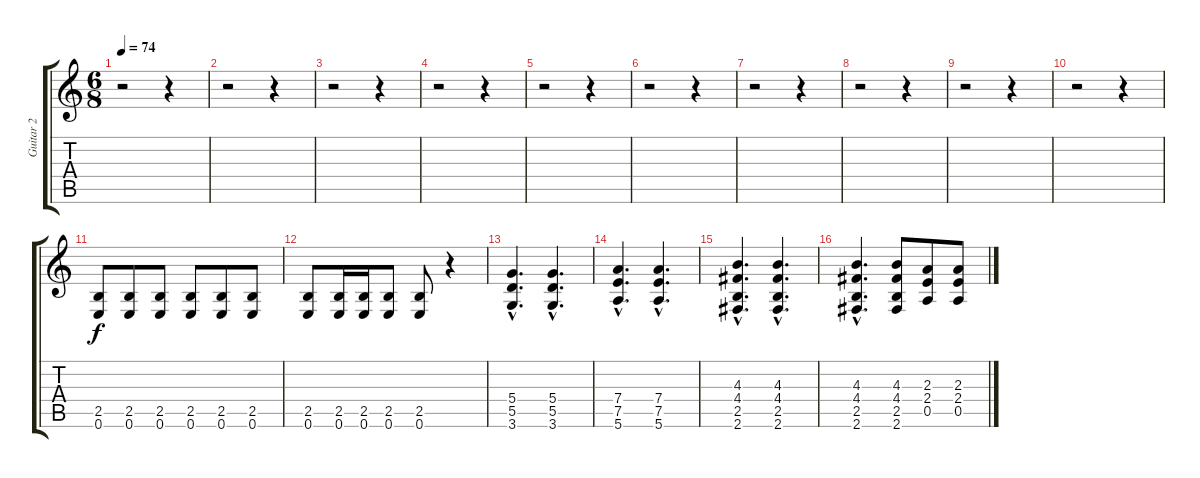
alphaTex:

\track ("Guitar 2" "Guitar 2") {instrument distortionguitar}
\staff {score tabs}
\tuning (E4 B3 G3 D3 A2 E2) {hide}
\ts (6 8)
\tempo 74
\clef g2
\ks c
r.2{dy f instrument distortionguitar} r.4 |
r.2 r.4 |
r.2 r.4 |
r.2 r.4 |
r.2 r.4 |
r.2 r.4 |
r.2 r.4 |
r.2 r.4 |
r.2 r.4 |
r.2 r.4 |
(2.5 0.6).8 (2.5 0.6).8 (2.5 0.6).8 (2.5 0.6).8 (2.5 0.6).8 (2.5 0.6).8 |
(2.5 0.6).8 (2.5 0.6).16 (2.5 0.6).16 (2.5 0.6).8 (2.5 0.6).8 r.4 |
(5.4{hac} 5.5{hac} 3.6{hac}).4{d} (5.4{hac} 5.5{hac} 3.6{hac}).4{d} |
(7.4{hac} 7.5{hac} 5.6{hac}).4{d} (7.4{hac} 7.5{hac} 5.6{hac}).4{d} |
(4.3{hac} 4.4{hac} 2.5{hac} 2.6{hac}).4{d} (4.3{hac} 4.4{hac} 2.5{hac} 2.6{hac}).4{d} |
(4.3{hac} 4.4{hac} 2.5{hac} 2.6{hac}).4{d} (4.3 4.4 2.5 2.6).8 (2.3 2.4 0.5).8 (2.3 2.4 0.5).8
